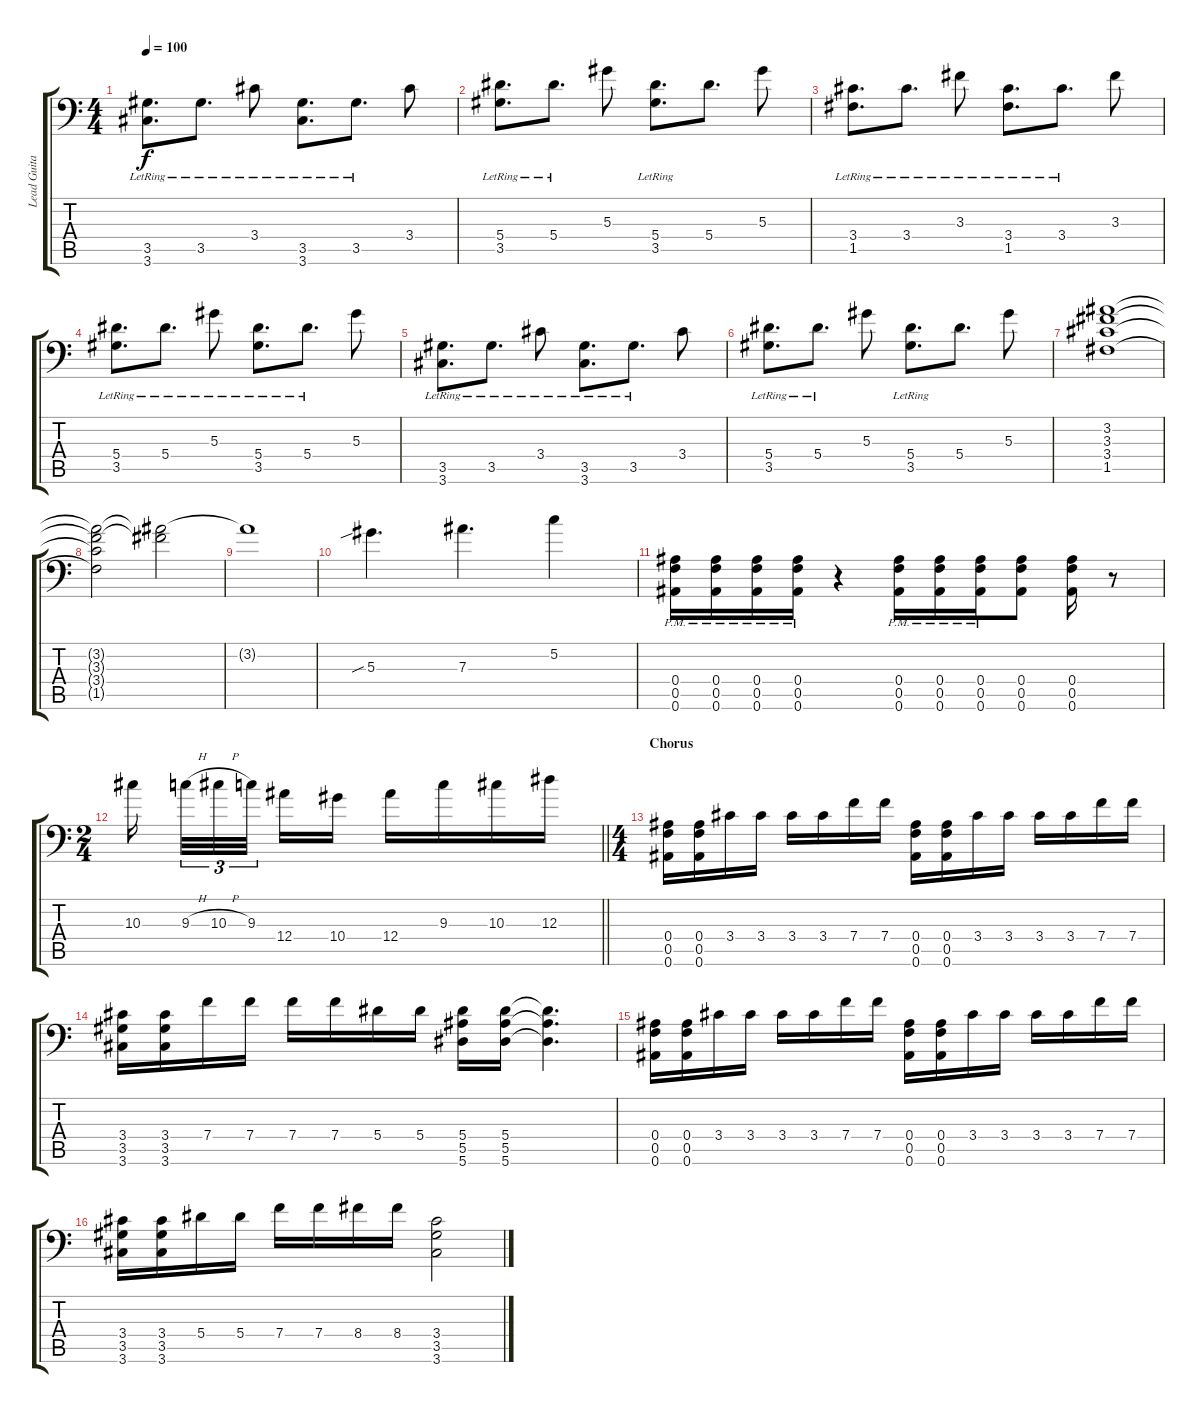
\track ("Lead Guitar 2" "Lead Guita") {instrument distortionguitar}
\staff {score tabs}
\tuning (C4 G3 Eb3 Bb2 F2 Bb1) {hide}
\ts (4 4)
\tempo 100
\clef f4
\ks c
(3.5 3.6{lr}).8{d dy f} 3.5{lr}.8{d} 3.4{lr}.8 (3.5 3.6{lr}).8{d} 3.5{lr}.8{d} 3.4.8 |
(5.4 3.5{lr}).8{d} 5.4{lr}.8{d} 5.3.8 (5.4 3.5{lr}).8{d} 5.4.8{d} 5.3.8 |
(3.4 1.5{lr}).8{d} 3.4{lr}.8{d} 3.3{lr}.8 (3.4 1.5{lr}).8{d} 3.4{lr}.8{d} 3.3.8 |
(5.4 3.5{lr}).8{d} 5.4{lr}.8{d} 5.3{lr}.8 (5.4 3.5{lr}).8{d} 5.4{lr}.8{d} 5.3.8 |
(3.5 3.6{lr}).8{d} 3.5{lr}.8{d} 3.4{lr}.8 (3.5 3.6{lr}).8{d} 3.5{lr}.8{d} 3.4.8 |
(5.4 3.5{lr}).8{d} 5.4{lr}.8{d} 5.3.8 (5.4 3.5{lr}).8{d} 5.4.8{d} 5.3.8 |
(3.2 3.3 3.4 1.5).1 |
(3.2{t} 3.3{t} 3.4{t} 1.5{t}).2 (3.2{t} 3.3{t}).2 |
3.2{t}.1 |
5.3{sib}.4{d volume 12 instrument acousticguitarsteel} 7.3.4{d} 5.2.4 |
(0.4{pm} 0.5{pm} 0.6{pm}).16{volume 13 instrument distortionguitar} (0.4{pm} 0.5{pm} 0.6{pm}).16 (0.4{pm} 0.5{pm} 0.6{pm}).16 (0.4{pm} 0.5{pm} 0.6{pm}).16 r.4 (0.4{pm} 0.5{pm} 0.6{pm}).16 (0.4{pm} 0.5{pm} 0.6{pm}).16 (0.4{pm} 0.5{pm} 0.6{pm}).16 (0.4 0.5 0.6).8 (0.4 0.5 0.6).16 r.8 |
\ts (2 4)
\barLineRight lightlight
10.3.16{beam splitsecondary} 9.3{h}.32{tu (3 2)} 10.3{h}.32{tu (3 2)} 9.3.32{tu (3 2) beam splitsecondary} 12.4.16 10.4.16 12.4.16 9.3.16 10.3.16 12.3.16 |
\ts (4 4)
\section ("" "Chorus")
(0.4 0.5 0.6).16 (0.4 0.5 0.6).16 3.4.16 3.4.16 3.4.16 3.4.16 7.4.16 7.4.16 (0.4 0.5 0.6).16 (0.4 0.5 0.6).16 3.4.16 3.4.16 3.4.16 3.4.16 7.4.16 7.4.16 |
(3.4 3.5 3.6).16 (3.4 3.5 3.6).16 7.4.16 7.4.16 7.4.16 7.4.16 5.4.16 5.4.16 (5.4 5.5 5.6).16 (5.4 5.5 5.6).16 (5.4{t} 5.5{t} 5.6{t}).4{d} |
(0.4 0.5 0.6).16 (0.4 0.5 0.6).16 3.4.16 3.4.16 3.4.16 3.4.16 7.4.16 7.4.16 (0.4 0.5 0.6).16 (0.4 0.5 0.6).16 3.4.16 3.4.16 3.4.16 3.4.16 7.4.16 7.4.16 |
(3.4 3.5 3.6).16 (3.4 3.5 3.6).16 5.4.16 5.4.16 7.4.16 7.4.16 8.4.16 8.4.16 (3.4 3.5 3.6).2
